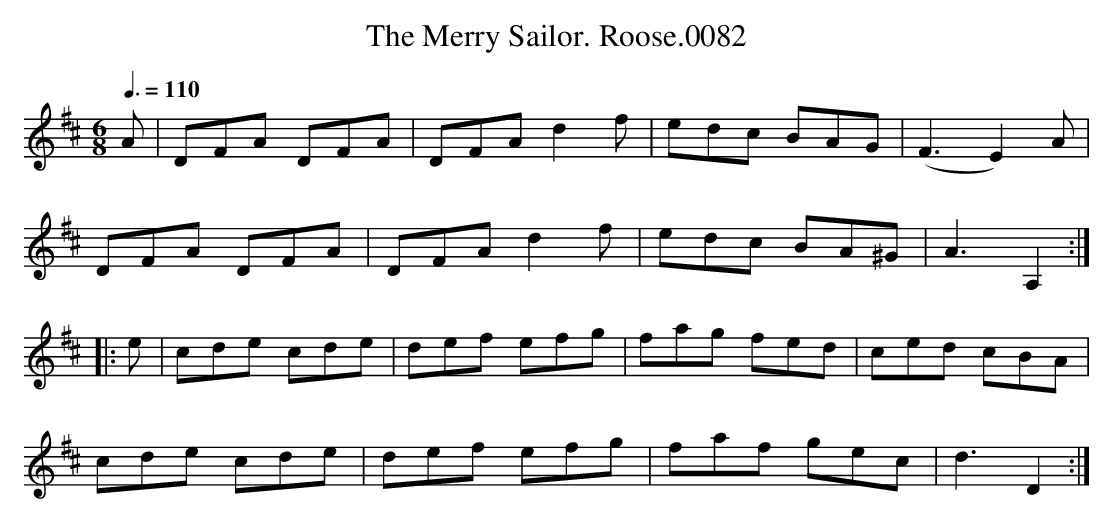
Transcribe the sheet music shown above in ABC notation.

X:1
T:Merry Sailor. Roose.0082, The
Q:3/8=110
M:6/8
L:1/8
K:D
A|DFA DFA|DFA d2 f|edc BAG|(F3E2)A|
DFA DFA|DFA d2 f|edc BA^G|A3 A,2:|
|:e|cde cde|def efg|fag fed|ced cBA|
cde cde|def efg|faf gec|d3 D2:|
